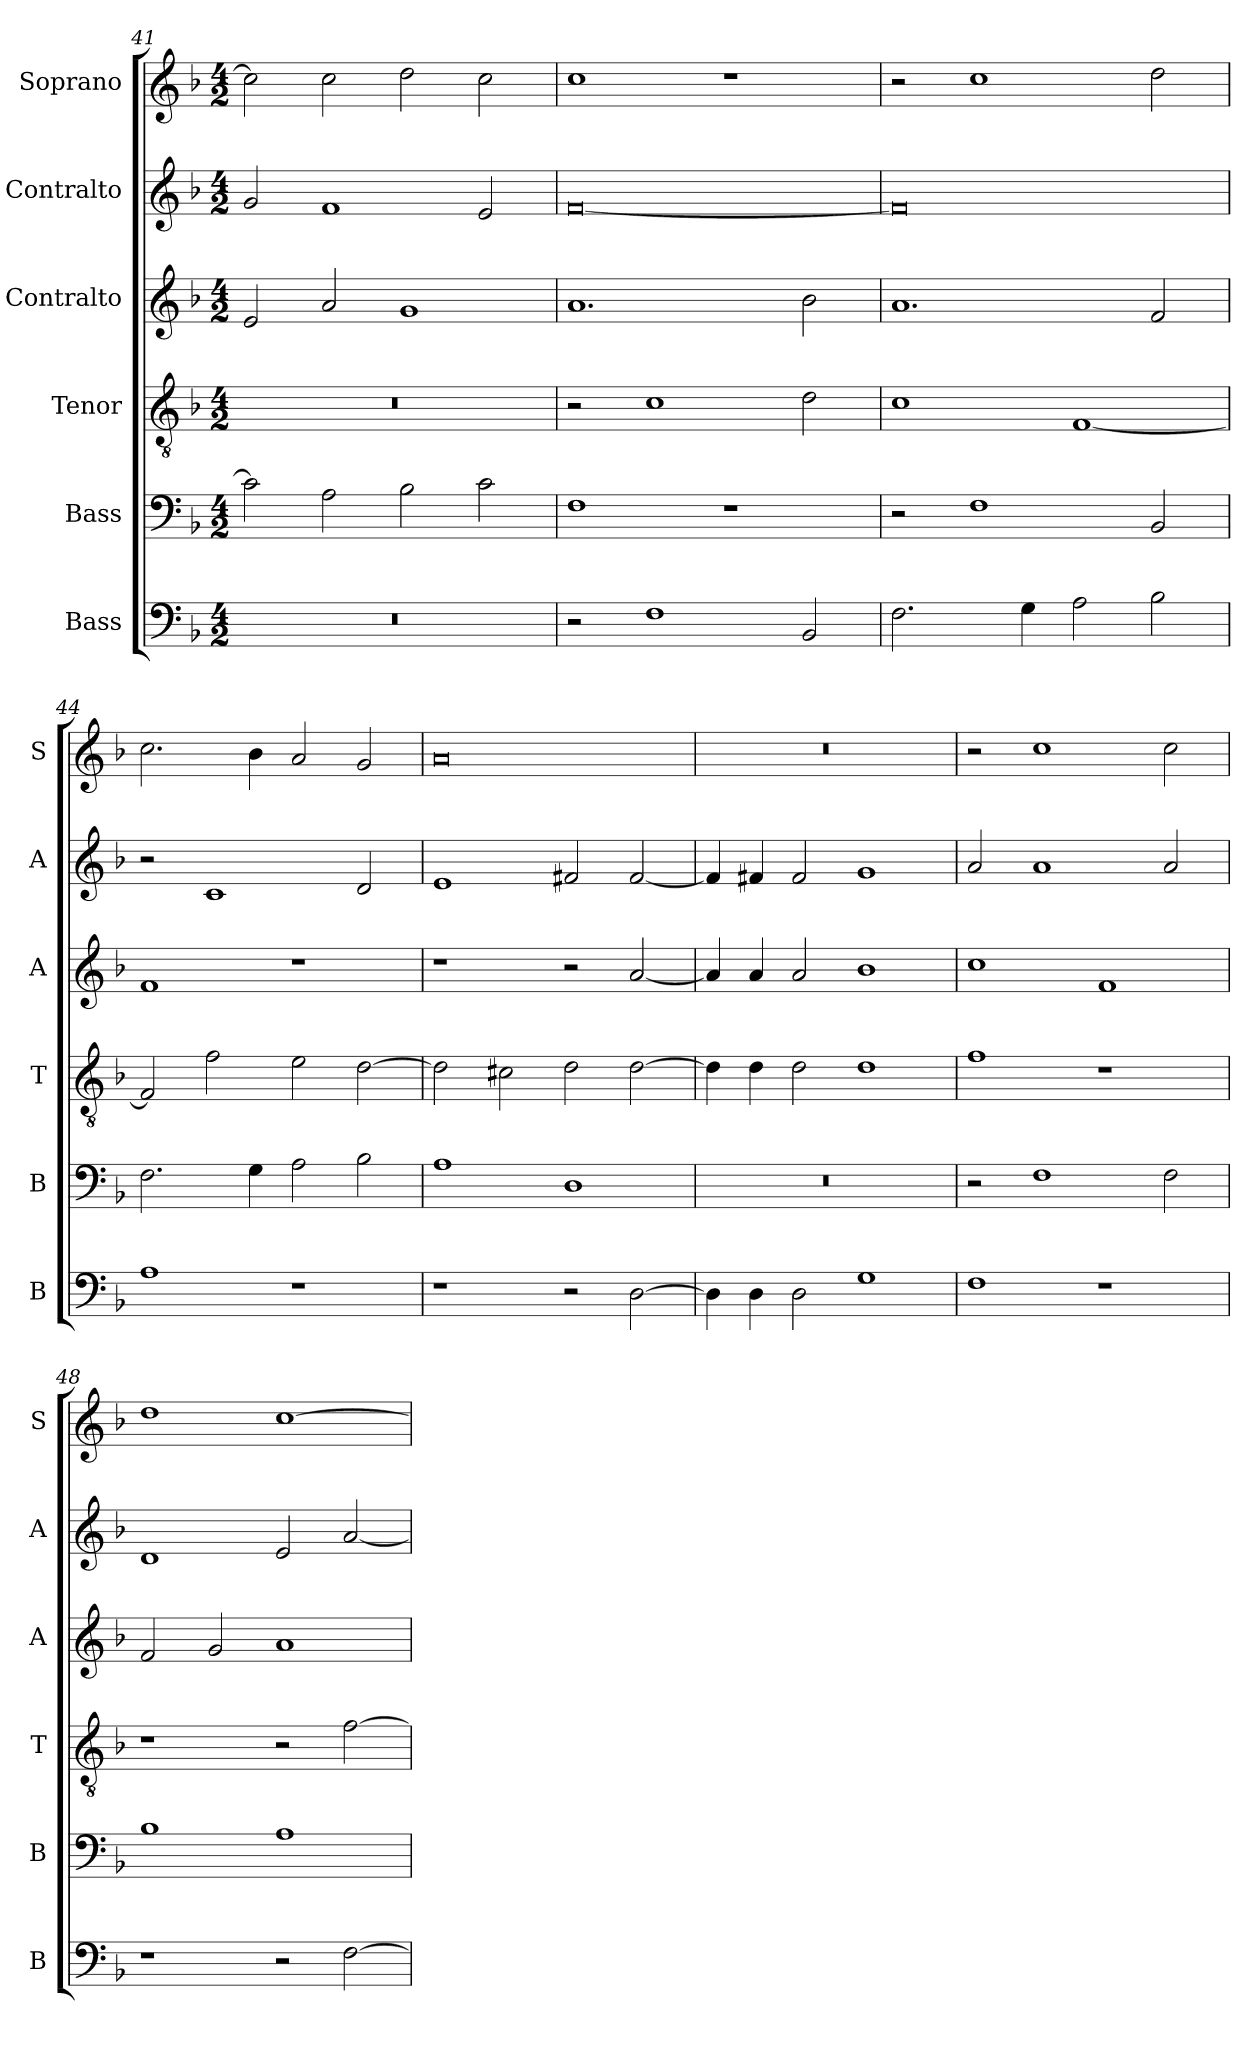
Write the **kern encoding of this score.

**kern	**kern	**kern	**kern	**kern	**kern
*part6	*part5	*part4	*part3	*part2	*part1
*staff6	*staff5	*staff4	*staff3	*staff2	*staff1
*I"Bass	*I"Bass	*I"Tenor	*I"Contralto	*I"Contralto	*I"Soprano
*I'B	*I'B	*I'T	*I'A	*I'A	*I'S
*clefF4	*clefF4	*clefGv2	*clefG2	*clefG2	*clefG2
*k[b-]	*k[b-]	*k[b-]	*k[b-]	*k[b-]	*k[b-]
*F:ion	*F:ion	*F:ion	*F:ion	*F:ion	*F:ion
*M4/2	*M4/2	*M4/2	*M4/2	*M4/2	*M4/2
=41	=41	=41	=41	=41	=41
0r	2c]	0r	2e	2g	2cc]
.	2A	.	2a	1f	2cc
.	2B-	.	1g	.	2dd
.	2c	.	.	2e	2cc
=42	=42	=42	=42	=42	=42
2r	1F	2r	1.a	[0f	1cc
1F	.	1c	.	.	.
.	1r	.	.	.	1r
2BB-	.	2d	2b-	.	.
=43	=43	=43	=43	=43	=43
2.F	2r	1c	1.a	0f]	2r
.	1F	.	.	.	1cc
4G	.	.	.	.	.
2A	.	[1F	.	.	.
2B-	2BB-	.	2f	.	2dd
=44	=44	=44	=44	=44	=44
1A	2.F	2F]	1f	2r	2.cc
.	.	2f	.	1c	.
.	4G	.	.	.	4b-
1r	2A	2e	1r	.	2a
.	2B-	[2d	.	2d	2g
=45	=45	=45	=45	=45	=45
1r	1A	2d]	1r	1e	0a
.	.	2c#X	.	.	.
2r	1D	2d	2r	2f#X	.
[2D	.	[2d	[2a	[2f#	.
=46	=46	=46	=46	=46	=46
4D]	0r	4d]	4a]	4f#]	0r
4D	.	4d	4a	4f#X	.
2D	.	2d	2a	2f#	.
1G	.	1d	1b-	1g	.
=47	=47	=47	=47	=47	=47
1F	2r	1f	1cc	2a	2r
.	1F	.	.	1a	1cc
1r	.	1r	1f	.	.
.	2F	.	.	2a	2cc
=48	=48	=48	=48	=48	=48
1r	1B-	1r	2f	1d	1dd
.	.	.	2g	.	.
2r	1A	2r	1a	2e	[1cc
[2F	.	[2f	.	[2a	.
=	=	=	=	=	=
*-	*-	*-	*-	*-	*-
